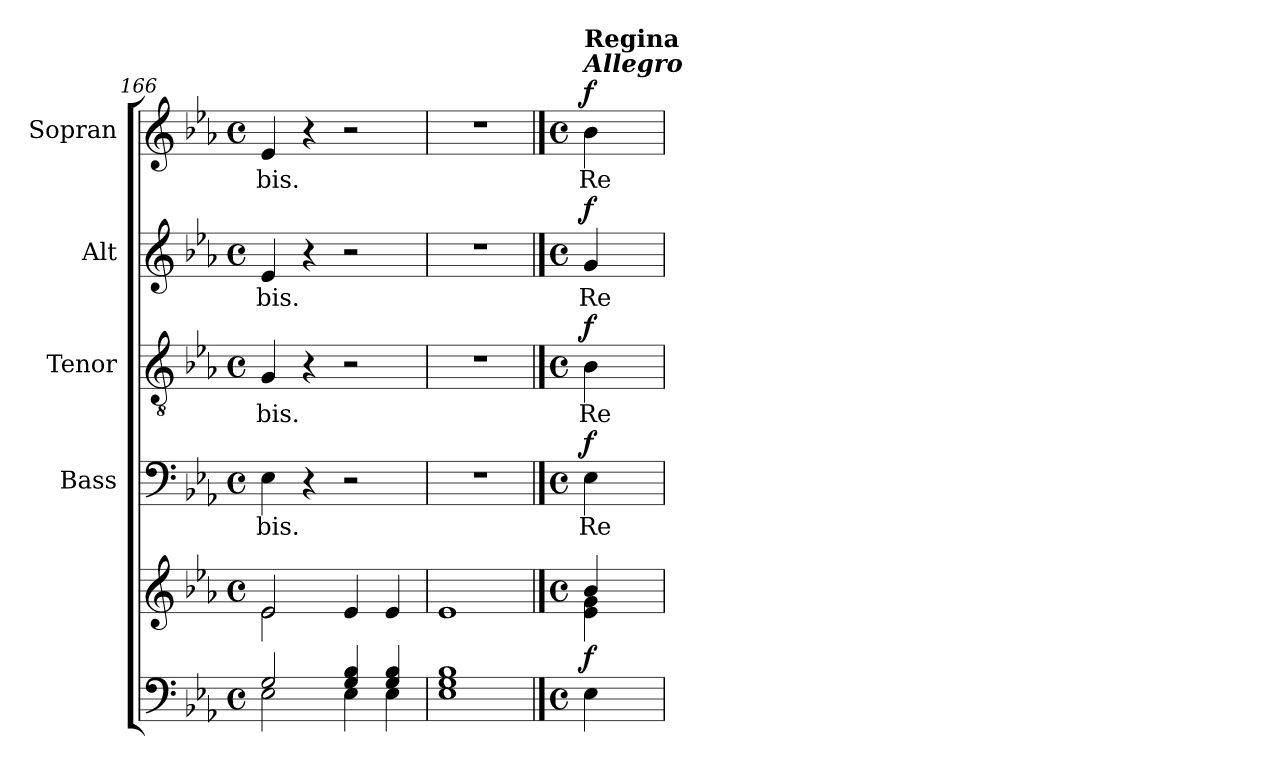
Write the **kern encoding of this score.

**kern	**kern	**dynam	**kern	**text	**dynam	**kern	**text	**dynam	**kern	**text	**dynam	**kern	**text	**dynam
*part5	*part5	*part5	*part4	*part4	*part4	*part3	*part3	*part3	*part2	*part2	*part2	*part1	*part1	*part1
*staff6	*staff5	*staff5/6	*staff4	*staff4	*staff4	*staff3	*staff3	*staff3	*staff2	*staff2	*staff2	*staff1	*staff1	*staff1
*	*	*	*I"Bass	*	*	*I"Tenor	*	*	*I"Alt	*	*	*I"Sopran	*	*
*	*	*	*I'B.	*	*	*I'T.	*	*	*I'A.	*	*	*I'S.	*	*
*clefF4	*clefG2	*	*clefF4	*	*	*clefGv2	*	*	*clefG2	*	*	*clefG2	*	*
*k[b-e-a-]	*k[b-e-a-]	*	*k[b-e-a-]	*	*	*k[b-e-a-]	*	*	*k[b-e-a-]	*	*	*k[b-e-a-]	*	*
*E-:	*E-:	*	*E-:	*	*	*E-:	*	*	*E-:	*	*	*E-:	*	*
*M4/4	*M4/4	*	*M4/4	*	*	*M4/4	*	*	*M4/4	*	*	*M4/4	*	*
*met(c)	*met(c)	*	*met(c)	*	*	*met(c)	*	*	*met(c)	*	*	*met(c)	*	*
=166	=166	=166	=166	=166	=166	=166	=166	=166	=166	=166	=166	=166	=166	=166
*^	*^	*	*	*	*	*	*	*	*	*	*	*	*	*
!	!	!	!	!	!	!LO:LY:b	!	!	!LO:LY:b	!	!	!LO:LY:b	!	!	!LO:LY:b	!
2G/	2E-\	2e-/	2e-\	.	4E-\	-bis.	.	4G/	-bis.	.	4e-/	-bis.	.	4e-/	-bis.	.
.	.	.	.	.	4r	.	.	4r	.	.	4r	.	.	4r	.	.
4G/ 4B-/	4E-\	4e-/	2ryy	.	2r	.	.	2r	.	.	2r	.	.	2r	.	.
4G/ 4B-/	4E-\	4e-/	.	.	.	.	.	.	.	.	.	.	.	.	.	.
*	*	*v	*v	*	*	*	*	*	*	*	*	*	*	*	*	*
=167	=167	=167	=167	=167	=167	=167	=167	=167	=167	=167	=167	=167	=167	=167	=167
1G 1B-	1E-	1e-	.	1r	.	.	1r	.	.	1r	.	.	1r	.	.
*v	*v	*	*	*	*	*	*	*	*	*	*	*	*	*	*
!!LO:PB:g=z
==168	==168	==168	==168	==168	==168	==168	==168	==168	==168	==168	==168	==168	==168	==168
*M4/4	*M4/4	*	*M4/4	*	*	*M4/4	*	*	*M4/4	*	*	*M4/4	*	*
*met(c)	*met(c)	*	*met(c)	*	*	*met(c)	*	*	*met(c)	*	*	*met(c)	*	*
*^	*^	*	*	*	*	*	*	*	*	*	*	*	*	*
!	!	!	!	!	!	!	!	!	!	!	!	!	!	!LO:TX:a:Bi:t=Allegro	!	!
!	!	!	!	!	!	!	!	!	!	!	!	!	!	!LO:TX:a:B:t=Regina	!	!
!	!	!	!	!LO:DY:b	!	!LO:LY:b	!LO:DY:a	!	!LO:LY:b	!LO:DY:a	!	!LO:LY:b	!LO:DY:a	!	!LO:LY:b	!LO:DY:a
*v	*v	*	*	*	*	*	*	*	*	*	*	*	*	*	*	*
4E-\	4b-/	4e-\ 4g\	f	4E-\	Re-	f	4B-\	Re-	f	4g/	Re-	f	4b-\	Re-	f
*	*v	*v	*	*	*	*	*	*	*	*	*	*	*	*	*
=	=	=	=	=	=	=	=	=	=	=	=	=	=	=
*-	*-	*-	*-	*-	*-	*-	*-	*-	*-	*-	*-	*-	*-	*-
